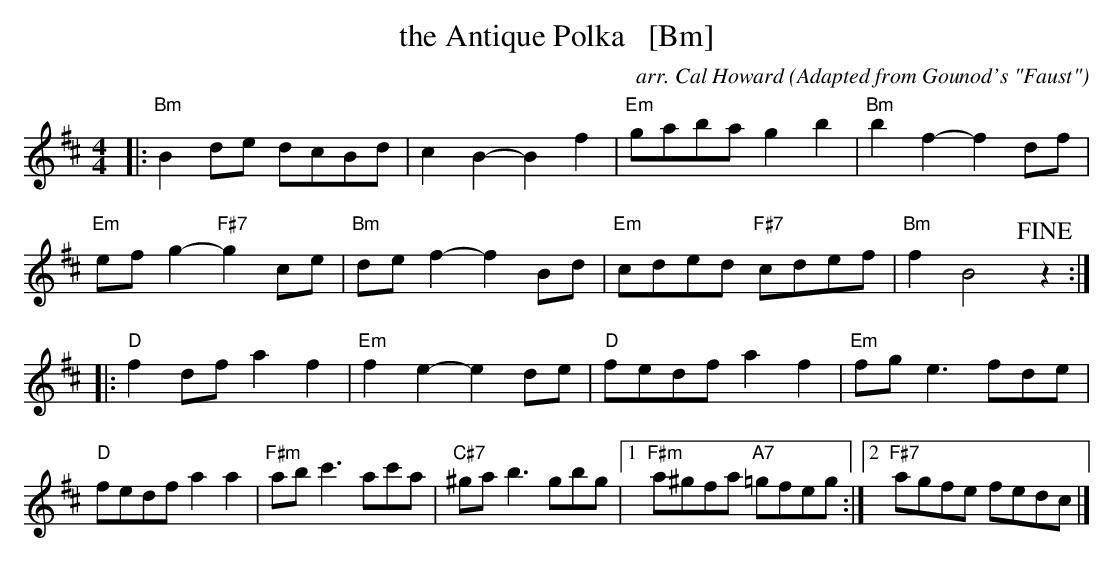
X:1
T: the Antique Polka   [Bm]
C: arr. Cal Howard
O: Adapted from Gounod's "Faust"
M: 4/4
L: 1/8
K: Bm
|:\
"Bm"B2de dcBd | c2B2- B2f2 | "Em"gaba g2b2 | "Bm"b2f2- f2df |
"Em"efg2- "F#7"g2ce | "Bm"def2- f2Bd | "Em"cded "F#7"cdef | "Bm"f2 B4 !fine!z2 :|
|:\
"D"f2df a2f2 | "Em"f2e2- e2de | "D"fedf a2f2 | "Em"fge3 fde |
"D"fedf a2a2 | "F#m"abc'3 ac'a | "C#7"^gab3 gbg |1 "F#m"a^gfa "A7"=gfeg :|2 "F#7"agfe fedc |]
